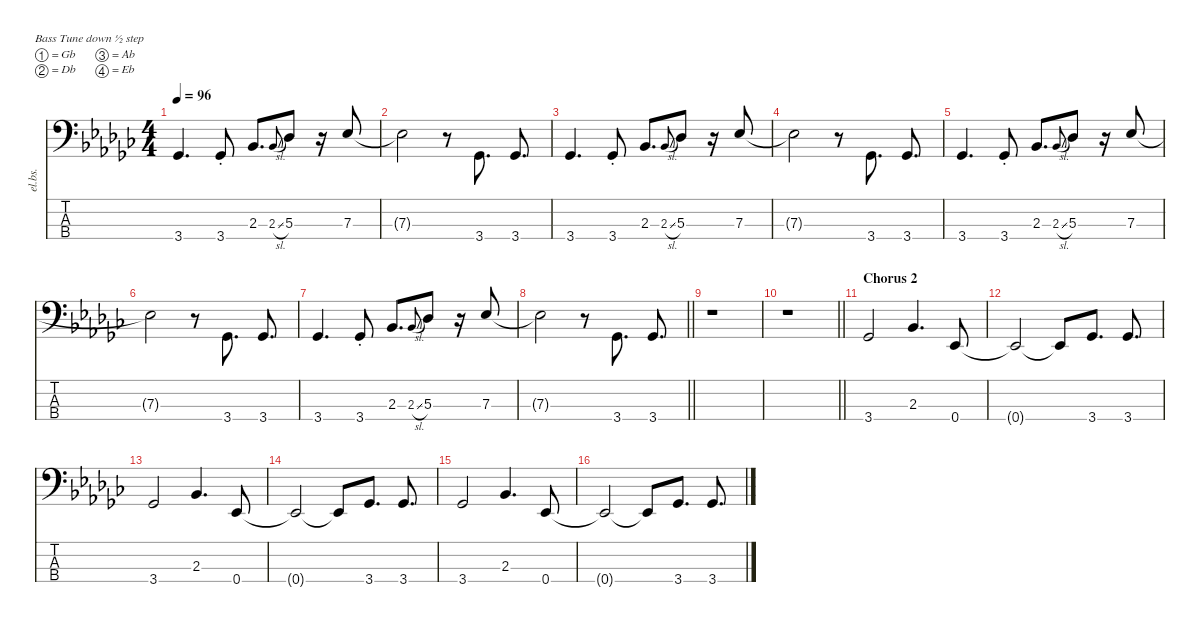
\defaultSystemsLayout 4
\hideDynamics
\bracketExtendMode nobrackets
\otherSystemsTrackNameOrientation horizontal
\track ("Bass" "el.bs.") {defaultSystemsLayout 8 instrument electricbassfinger}
\staff {score tabs}
\tuning (Gb2 Db2 Ab1 Eb1)
\ts (4 4)
\tempo 96
\clef f4
\ks gb
3.4{acc b}.4{d dy ff beam Up} 3.4{st acc b}.8{beam Up} 2.3{acc b}.8{d beam Up} 2.3{sl acc b}.8{gr onbeat dy f beam Up} 5.3{acc b}.8{dy ff beam Up} r.16{beam Up} 7.3{acc b}.8{beam Down} |
7.3{t acc b}.2{beam Down} r.8{beam Down} 3.4{acc b}.8{d beam Up} 3.4{acc b}.8{d beam Up} |
3.4{acc b}.4{d beam Up} 3.4{st acc b}.8{beam Up} 2.3{acc b}.8{d beam Up} 2.3{sl acc b}.8{gr onbeat dy f beam Up} 5.3{acc b}.8{dy ff beam Up} r.16{beam Up} 7.3{acc b}.8{beam Down} |
7.3{t acc b}.2{beam Down} r.8{beam Down} 3.4{acc b}.8{d beam Up} 3.4{acc b}.8{d beam Up} |
3.4{acc b}.4{d beam Up} 3.4{st acc b}.8{beam Up} 2.3{acc b}.8{d beam Up} 2.3{sl acc b}.8{gr onbeat dy f beam Up} 5.3{acc b}.8{dy ff beam Up} r.16{beam Up} 7.3{acc b}.8{beam Down} |
7.3{t acc b}.2{beam Down} r.8{beam Down} 3.4{acc b}.8{d beam Up} 3.4{acc b}.8{d beam Up} |
3.4{acc b}.4{d beam Up} 3.4{st acc b}.8{beam Up} 2.3{acc b}.8{d beam Up} 2.3{sl acc b}.8{gr onbeat dy f beam Up} 5.3{acc b}.8{dy ff beam Up} r.16{beam Up} 7.3{acc b}.8{beam Down} |
\barLineRight lightlight
7.3{t acc b}.2{beam Down} r.8{beam Down} 3.4{acc b}.8{d beam Up} 3.4{acc b}.8{d beam Up} |
r.1{beam Down} |
\barLineRight lightlight
r.1{beam Down} |
\section ("" "Chorus 2")
3.4{acc b}.2{beam Up} 2.3{acc b}.4{d beam Up} 0.4{acc b}.8{beam Up} |
0.4{t acc b}.2{beam Up} 0.4{t acc b}.8{beam Up} 3.4{acc b}.8{d beam Up} 3.4{acc b}.8{d beam Up} |
3.4{acc b}.2{beam Up} 2.3{acc b}.4{d beam Up} 0.4{acc b}.8{beam Up} |
0.4{t acc b}.2{beam Up} 0.4{t acc b}.8{beam Up} 3.4{acc b}.8{d beam Up} 3.4{acc b}.8{d beam Up} |
3.4{acc b}.2{beam Up} 2.3{acc b}.4{d beam Up} 0.4{acc b}.8{beam Up} |
0.4{t acc b}.2{beam Up} 0.4{t acc b}.8{beam Up} 3.4{acc b}.8{d beam Up} 3.4{acc b}.8{d beam Up}
